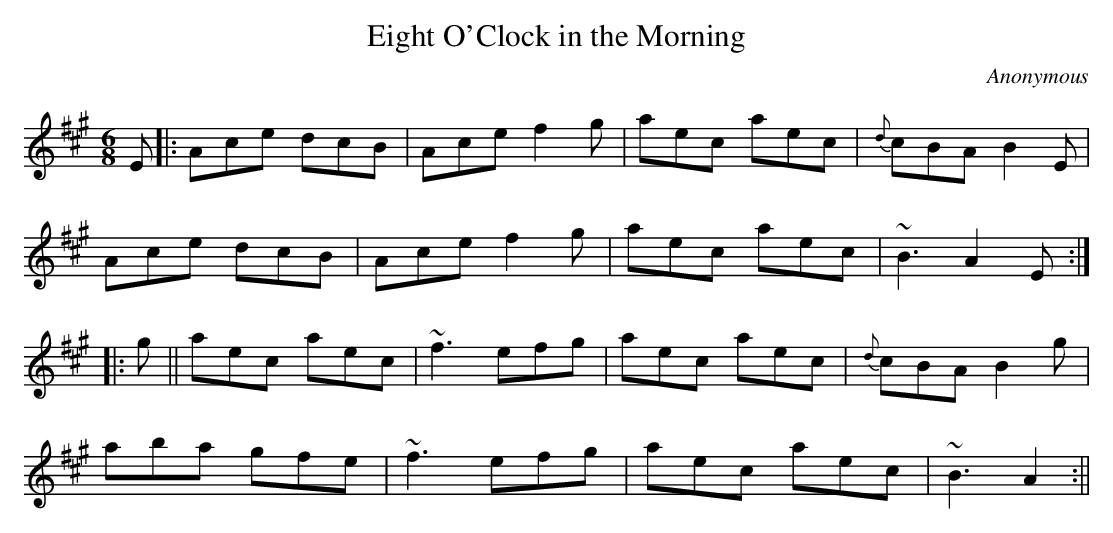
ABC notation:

X:1
T:Eight O'Clock in the Morning
C:Anonymous
M:6/8
L:1/8
K:A
E|:Ace dcB|Ace f2g|aec aec|{d}cBA B2E|!
Ace dcB|Ace f2g|aec aec|~B3 A2E:|!
|:g||aec aec|~f3 efg|aec aec|{d}cBA B2g|!
aba gfe|~f3 efg|aec aec|~B3 A2:||!
